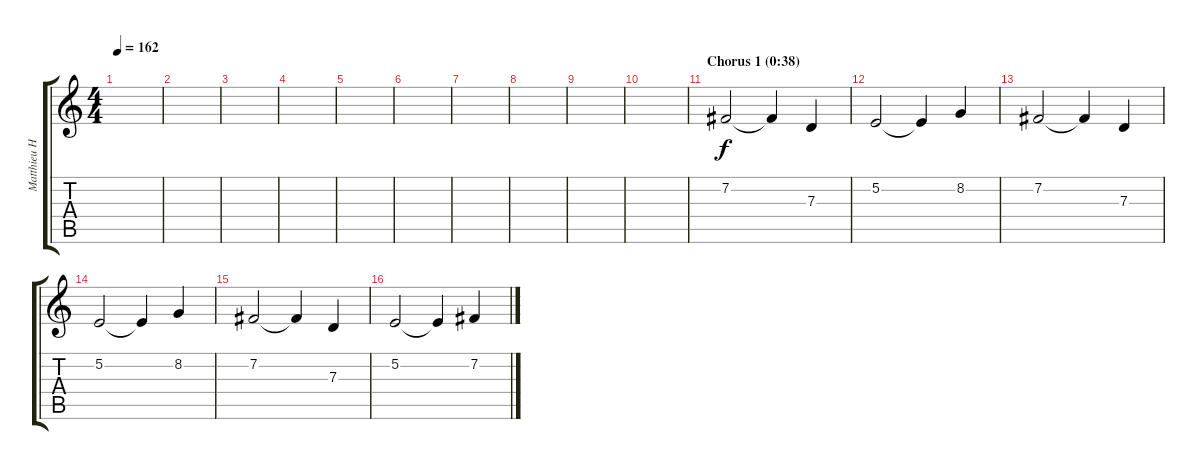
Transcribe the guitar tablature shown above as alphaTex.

\track ("Matthieu Hartley (keyboards)" "Matthieu H") {instrument ocarina}
\staff {score tabs}
\tuning (E4 B3 G3 D3 A2 E2) {hide}
\ts (4 4)
\tempo 162
\clef g2
\ks c
|
|
|
|
|
|
|
|
|
|
\section ("" "Chorus 1 (0:38)")
7.2.2 7.2{t}.4 7.3.4 |
5.2.2 5.2{t}.4 8.2.4 |
7.2.2 7.2{t}.4 7.3.4 |
5.2.2 5.2{t}.4 8.2.4 |
7.2.2 7.2{t}.4 7.3.4 |
5.2.2 5.2{t}.4 7.2.4
